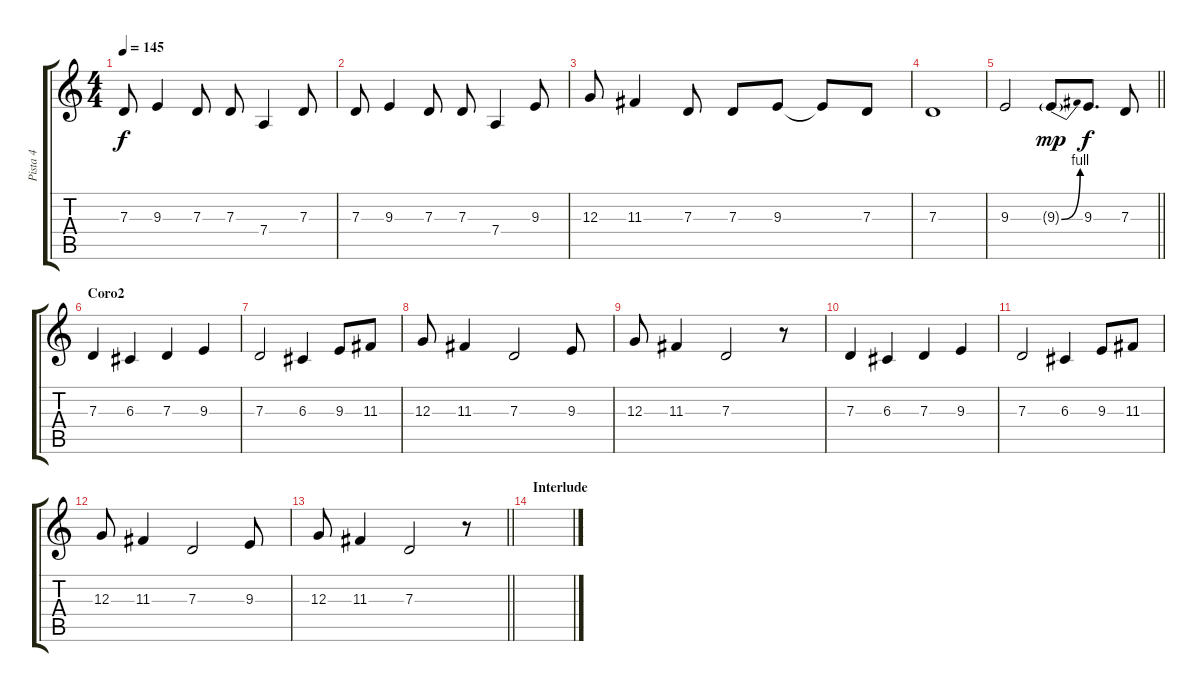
\track ("Pista 4" "Pista 4") {instrument altosax}
\staff {score tabs}
\tuning (E4 B3 G3 D3 A2 E2) {hide}
\ts (4 4)
\tempo 145
\clef g2
\ks c
7.3.8{dy f} 9.3.4 7.3.8 7.3.8 7.4.4 7.3.8 |
7.3.8 9.3.4 7.3.8 7.3.8 7.4.4 9.3.8 |
12.3.8 11.3.4 7.3.8 7.3.8 9.3.8 9.3{t}.8 7.3.8 |
7.3.1 |
\barLineRight lightlight
9.3.2 9.3{be (bend 0 0 60 4) g}.8{d dy mp} 9.3.8{d dy f} 7.3.8 |
\section ("" "Coro2")
7.3.4 6.3.4 7.3.4 9.3.4 |
7.3.2 6.3.4 9.3.8 11.3.8 |
12.3.8 11.3.4 7.3.2 9.3.8 |
12.3.8 11.3.4 7.3.2 r.8 |
7.3.4 6.3.4 7.3.4 9.3.4 |
7.3.2 6.3.4 9.3.8 11.3.8 |
12.3.8 11.3.4 7.3.2 9.3.8 |
\barLineRight lightlight
12.3.8 11.3.4 7.3.2 r.8 |
\section ("" "Interlude")
